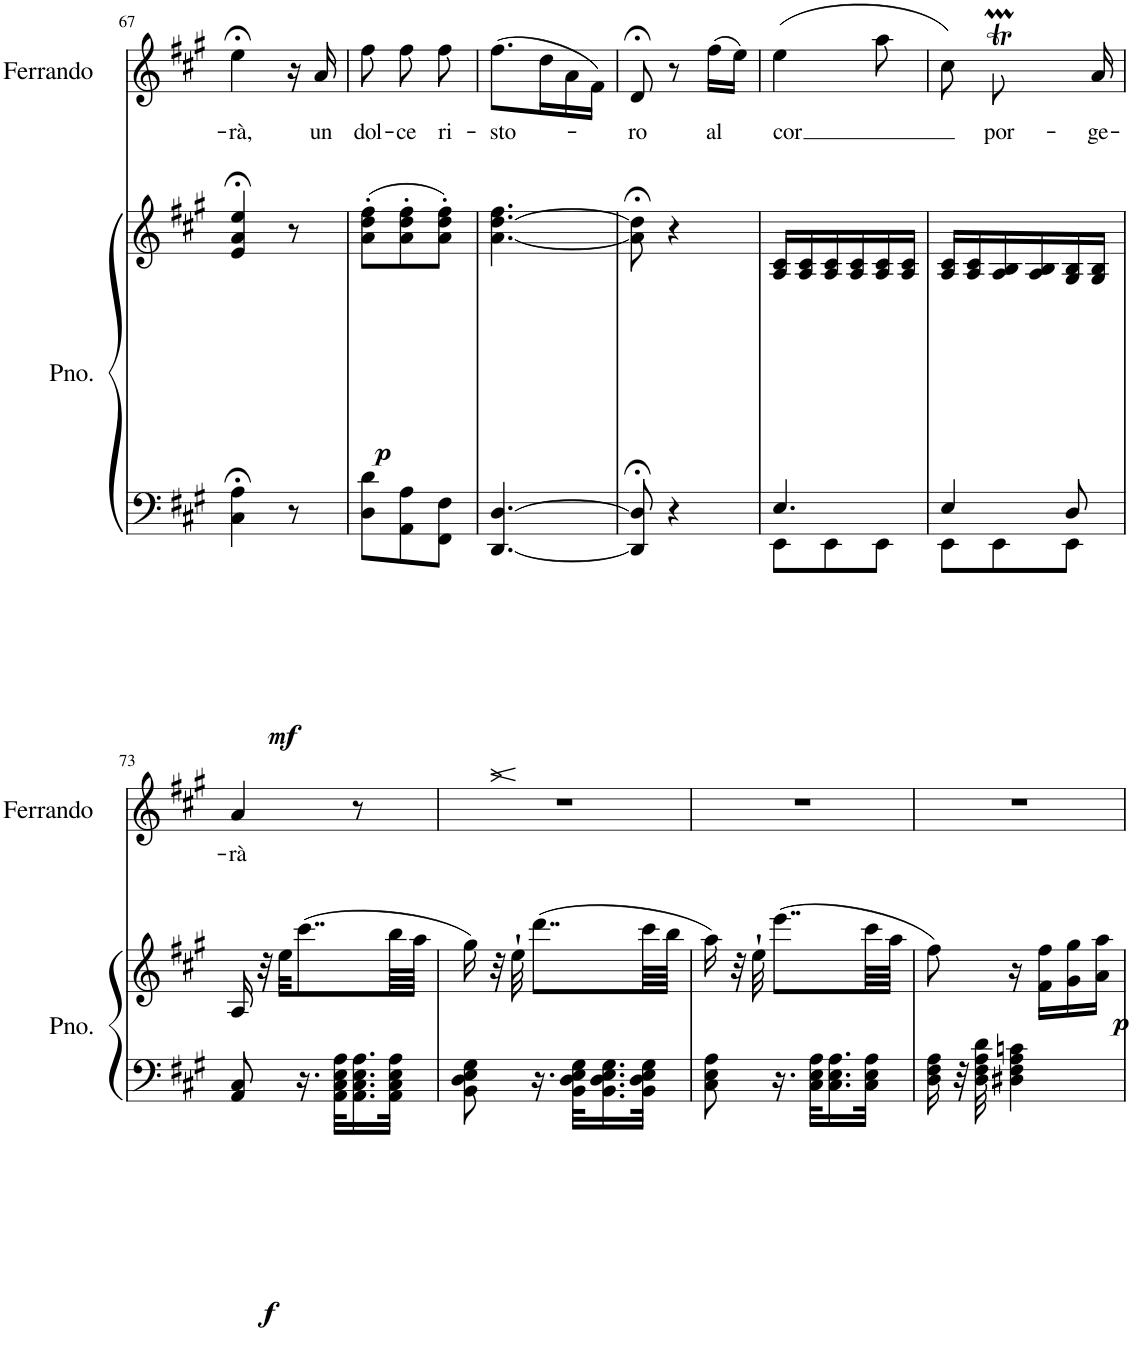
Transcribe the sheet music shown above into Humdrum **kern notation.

**kern	**kern	**dynam	**kern	**text
*part2	*part2	*part2	*part1	*part1
*staff3	*staff2	*staff2/3	*staff1	*staff1
*I"Piano	*	*	*I"Ferrando	*
*I'Pno.	*	*	*I'Ferrando	*
!!LO:PB:g=z
*clefF4	*clefG2	*	*clefG2	*
*k[f#c#g#]	*k[f#c#g#]	*	*k[f#c#g#]	*
*M3/8	*M3/8	*	*M3/8	*
=67	=67	=67	=67	=67
!	!	!LO:DY:b=2	!	!LO:LY:b
4C#\;< 4A\;<	4e/;< 4a/;< 4ee/;<	mf	4ee;<\	-rà,
8r	8r	.	16r	.
!	!	!	!	!LO:LY:b
.	.	.	16a/	un
=68	=68	=68	=68	=68
!	!	!LO:DY:b	!	!LO:LY:b
8D\ 8d\L	(8a\' 8dd\' 8ff#\'L	p	8ff#\	dol-
!	!	!	!	!LO:LY:b
8AA\ 8A\	8a\' 8dd\' 8ff#\'	.	8ff#\	-ce
!	!	!	!	!LO:LY:b
8FF#\ 8F#\J	8a\' 8dd\' 8ff#\'J)	.	8ff#\	ri-
=69	=69	=69	=69	=69
!	!	!LO:HP:b=2	!	!LO:LY:b
[4.DD/ [4.D/	[4.a\ [4.dd\ 4.ff#\	<	(8.ff#\L	-sto-
.	.	.	16dd\L	.
.	.	.	16a\	.
.	.	.	16f#\JJ)	.
=70	=70	=70	=70	=70
!	!	!	!	!LO:LY:b
8DD/];< 8D/];<	8a\];< 8dd\];<	.	8d;</	-ro
4r	4r	[	8r	.
!	!	!	!	!LO:LY:b
.	.	.	(16ff#\LL	al
.	.	.	16ee\JJ)	.
=71	=71	=71	=71	=71
*^	*	*	*	*
!	!	!	!	!	!LO:LY:b
4.E/	8EE\L	16A/ 16c#/LL	.	(4ee\	cor
.	.	16A/ 16c#/	.	.	.
.	8EE\	16A/ 16c#/	.	.	.
.	.	16A/ 16c#/	.	.	.
.	8EE\J	16A/ 16c#/	.	8aa\	.
.	.	16A/ 16c#/JJ	.	.	.
=72	=72	=72	=72	=72	=72
4E/	8EE\L	16A/ 16c#/LL	.	8cc#\)	.
.	.	16A/ 16c#/	.	.	.
!	!	!	!	!	!LO:LY:b
.	8EE\	16A/ 16B/	.	8.bMT\	por-
.	.	16A/ 16B/	.	.	.
8D/	8EE\J	16G#/ 16B/	.	.	.
!	!	!	!	!	!LO:LY:b
.	.	16G#/ 16B/JJ	.	16a/	-ge-
*v	*v	*	*	*	*
!!LO:LB:g=z
=73	=73	=73	=73	=73
!	!	!LO:DY:b=2	!	!LO:LY:b
8AA/ 8C#/	16A/	f	4a/	-rà
.	32r	.	.	.
.	32ee\KKL	.	.	.
16.r	(8..ccc#\	.	.	.
32AA\ 32C#\ 32E\ 32A\KLL	.	.	.	.
16.AA\ 16.C#\ 16.E\ 16.A\	.	.	8r	.
32AA\ 32C#\ 32E\ 32A\JJk	64bb\LLL	.	.	.
.	64aa\JJJJ	.	.	.
=74	=74	=74	=74	=74
8BB\ 8D\ 8E\ 8G#\	16gg#\)	.	4.r	.
.	32r	.	.	.
.	32ee`\	.	.	.
16.r	(8..ddd\L	.	.	.
32BB\ 32D\ 32E\ 32G#\KLL	.	.	.	.
16.BB\ 16.D\ 16.E\ 16.G#\	.	.	.	.
32BB\ 32D\ 32E\ 32G#\JJk	64ccc#\LLL	.	.	.
.	64bb\JJJJ	.	.	.
=75	=75	=75	=75	=75
8C#\ 8E\ 8A\	16aa\)	.	4.r	.
.	32r	.	.	.
.	32ee`\	.	.	.
16.r	(8..eee\L	.	.	.
32C#\ 32E\ 32A\KLL	.	.	.	.
16.C#\ 16.E\ 16.A\	.	.	.	.
32C#\ 32E\ 32A\JJk	64ccc#\LLL	.	.	.
.	64aa\JJJJ	.	.	.
=76	=76	=76	=76	=76
16D\ 16F#\ 16A\	8ff#\)	.	4.r	.
32r	.	.	.	.
32D\ 32F#\ 32A\ 32d\	.	.	.	.
!	!	!LO:DY:b	!	!
4D#X\ 4F#\ 4A\ 4cn\	16r	p	.	.
.	16f#\ 16ff#\LL	.	.	.
.	16g#\ 16gg#\	.	.	.
.	16a\ 16aa\JJ	.	.	.
=	=	=	=	=
*-	*-	*-	*-	*-
